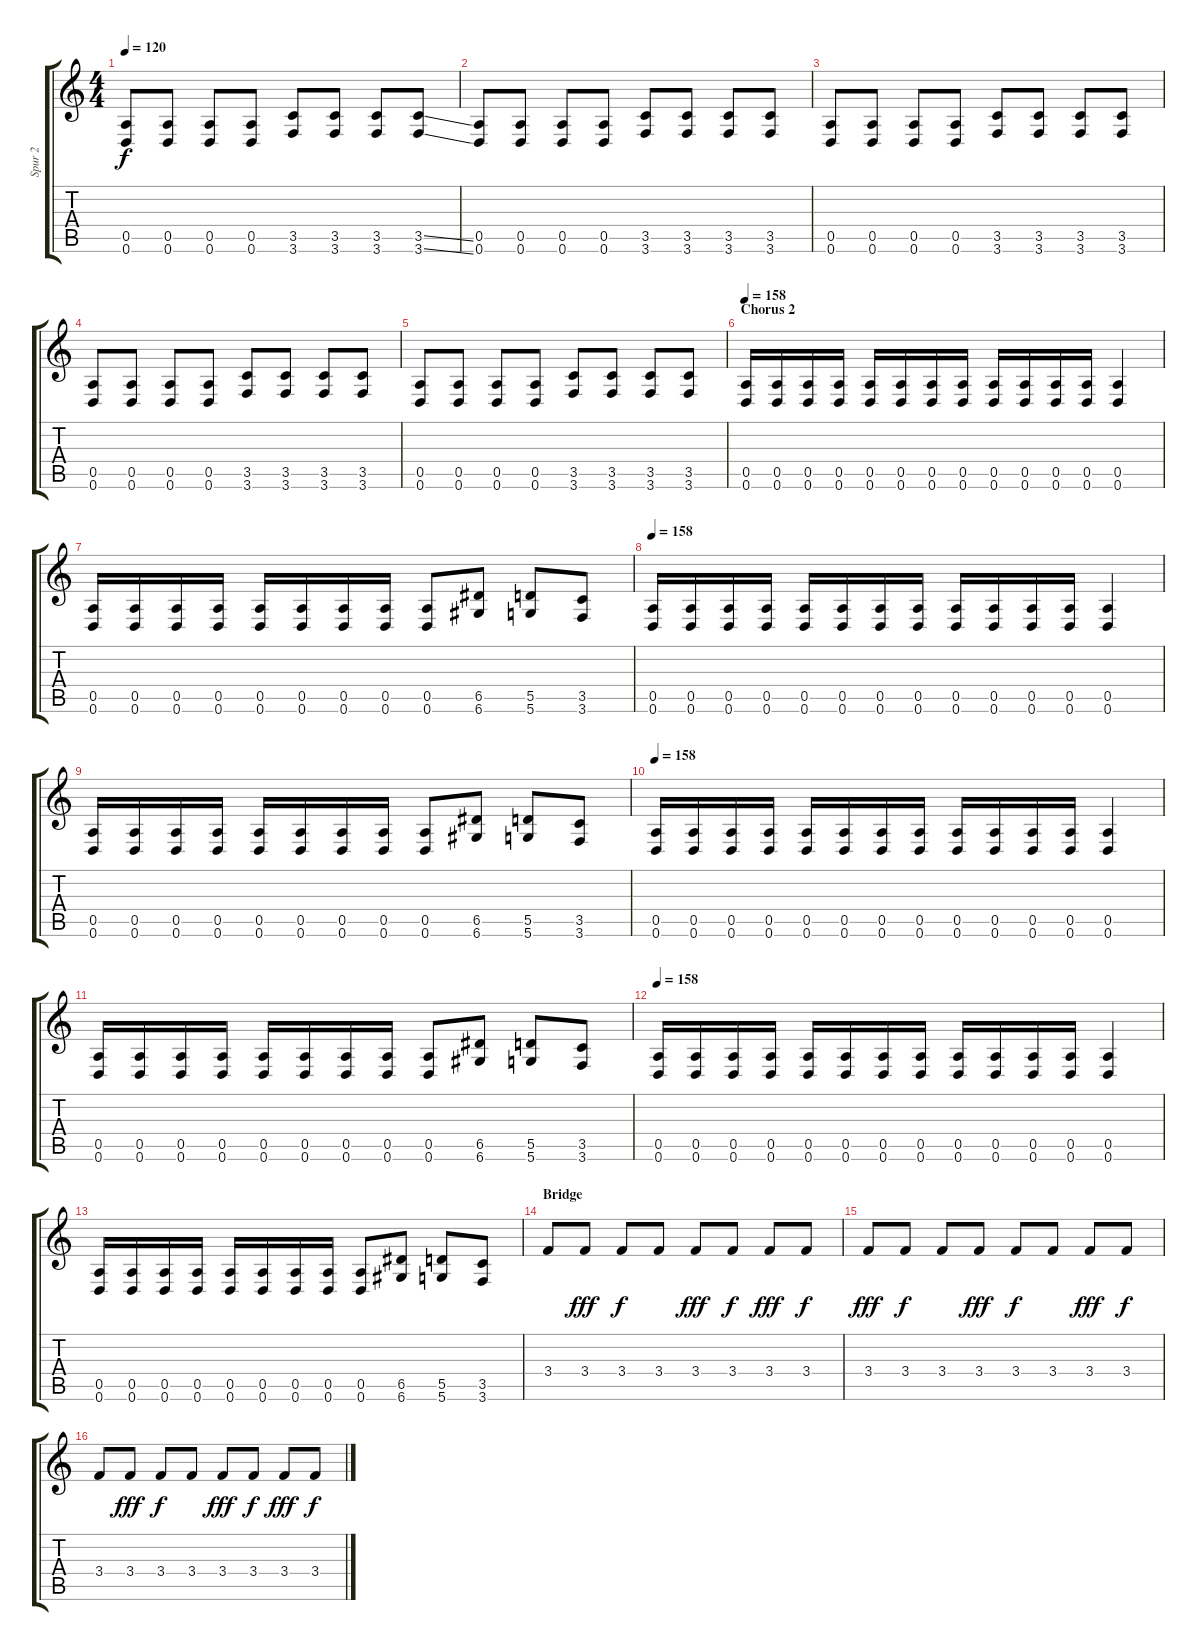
\track ("Spur 2" "Spur 2") {instrument overdrivenguitar}
\staff {score tabs}
\tuning (E4 B3 G3 D3 A2 D2) {hide}
\ts (4 4)
\tempo 120
\clef g2
\ks c
(0.5 0.6).8{dy f} (0.5 0.6).8 (0.5 0.6).8 (0.5 0.6).8 (3.5 3.6).8 (3.5 3.6).8 (3.5 3.6).8 (3.5{ss} 3.6{ss}).8 |
(0.5 0.6).8 (0.5 0.6).8 (0.5 0.6).8 (0.5 0.6).8 (3.5 3.6).8 (3.5 3.6).8 (3.5 3.6).8 (3.5 3.6).8 |
(0.5 0.6).8 (0.5 0.6).8 (0.5 0.6).8 (0.5 0.6).8 (3.5 3.6).8 (3.5 3.6).8 (3.5 3.6).8 (3.5 3.6).8 |
(0.5 0.6).8 (0.5 0.6).8 (0.5 0.6).8 (0.5 0.6).8 (3.5 3.6).8 (3.5 3.6).8 (3.5 3.6).8 (3.5 3.6).8 |
(0.5 0.6).8 (0.5 0.6).8 (0.5 0.6).8 (0.5 0.6).8 (3.5 3.6).8 (3.5 3.6).8 (3.5 3.6).8 (3.5 3.6).8 |
\section ("" "Chorus 2")
\tempo 158
(0.5 0.6).16 (0.5 0.6).16 (0.5 0.6).16 (0.5 0.6).16 (0.5 0.6).16 (0.5 0.6).16 (0.5 0.6).16 (0.5 0.6).16 (0.5 0.6).16 (0.5 0.6).16 (0.5 0.6).16 (0.5 0.6).16 (0.5 0.6).4 |
(0.5 0.6).16 (0.5 0.6).16 (0.5 0.6).16 (0.5 0.6).16 (0.5 0.6).16 (0.5 0.6).16 (0.5 0.6).16 (0.5 0.6).16 (0.5 0.6).8 (6.5 6.6).8 (5.5 5.6).8 (3.5 3.6).8 |
\tempo 158
(0.5 0.6).16 (0.5 0.6).16 (0.5 0.6).16 (0.5 0.6).16 (0.5 0.6).16 (0.5 0.6).16 (0.5 0.6).16 (0.5 0.6).16 (0.5 0.6).16 (0.5 0.6).16 (0.5 0.6).16 (0.5 0.6).16 (0.5 0.6).4 |
(0.5 0.6).16 (0.5 0.6).16 (0.5 0.6).16 (0.5 0.6).16 (0.5 0.6).16 (0.5 0.6).16 (0.5 0.6).16 (0.5 0.6).16 (0.5 0.6).8 (6.5 6.6).8 (5.5 5.6).8 (3.5 3.6).8 |
\tempo 158
(0.5 0.6).16 (0.5 0.6).16 (0.5 0.6).16 (0.5 0.6).16 (0.5 0.6).16 (0.5 0.6).16 (0.5 0.6).16 (0.5 0.6).16 (0.5 0.6).16 (0.5 0.6).16 (0.5 0.6).16 (0.5 0.6).16 (0.5 0.6).4 |
(0.5 0.6).16 (0.5 0.6).16 (0.5 0.6).16 (0.5 0.6).16 (0.5 0.6).16 (0.5 0.6).16 (0.5 0.6).16 (0.5 0.6).16 (0.5 0.6).8 (6.5 6.6).8 (5.5 5.6).8 (3.5 3.6).8 |
\tempo 158
(0.5 0.6).16 (0.5 0.6).16 (0.5 0.6).16 (0.5 0.6).16 (0.5 0.6).16 (0.5 0.6).16 (0.5 0.6).16 (0.5 0.6).16 (0.5 0.6).16 (0.5 0.6).16 (0.5 0.6).16 (0.5 0.6).16 (0.5 0.6).4 |
(0.5 0.6).16 (0.5 0.6).16 (0.5 0.6).16 (0.5 0.6).16 (0.5 0.6).16 (0.5 0.6).16 (0.5 0.6).16 (0.5 0.6).16 (0.5 0.6).8 (6.5 6.6).8 (5.5 5.6).8 (3.5 3.6).8 |
\section ("" "Bridge")
3.4.8 3.4.8{dy fff} 3.4.8{dy f} 3.4.8 3.4.8{dy fff} 3.4.8{dy f} 3.4.8{dy fff} 3.4.8{dy f} |
3.4.8{dy fff} 3.4.8{dy f} 3.4.8 3.4.8{dy fff} 3.4.8{dy f} 3.4.8 3.4.8{dy fff} 3.4.8{dy f} |
3.4.8 3.4.8{dy fff} 3.4.8{dy f} 3.4.8 3.4.8{dy fff} 3.4.8{dy f} 3.4.8{dy fff} 3.4.8{dy f}
